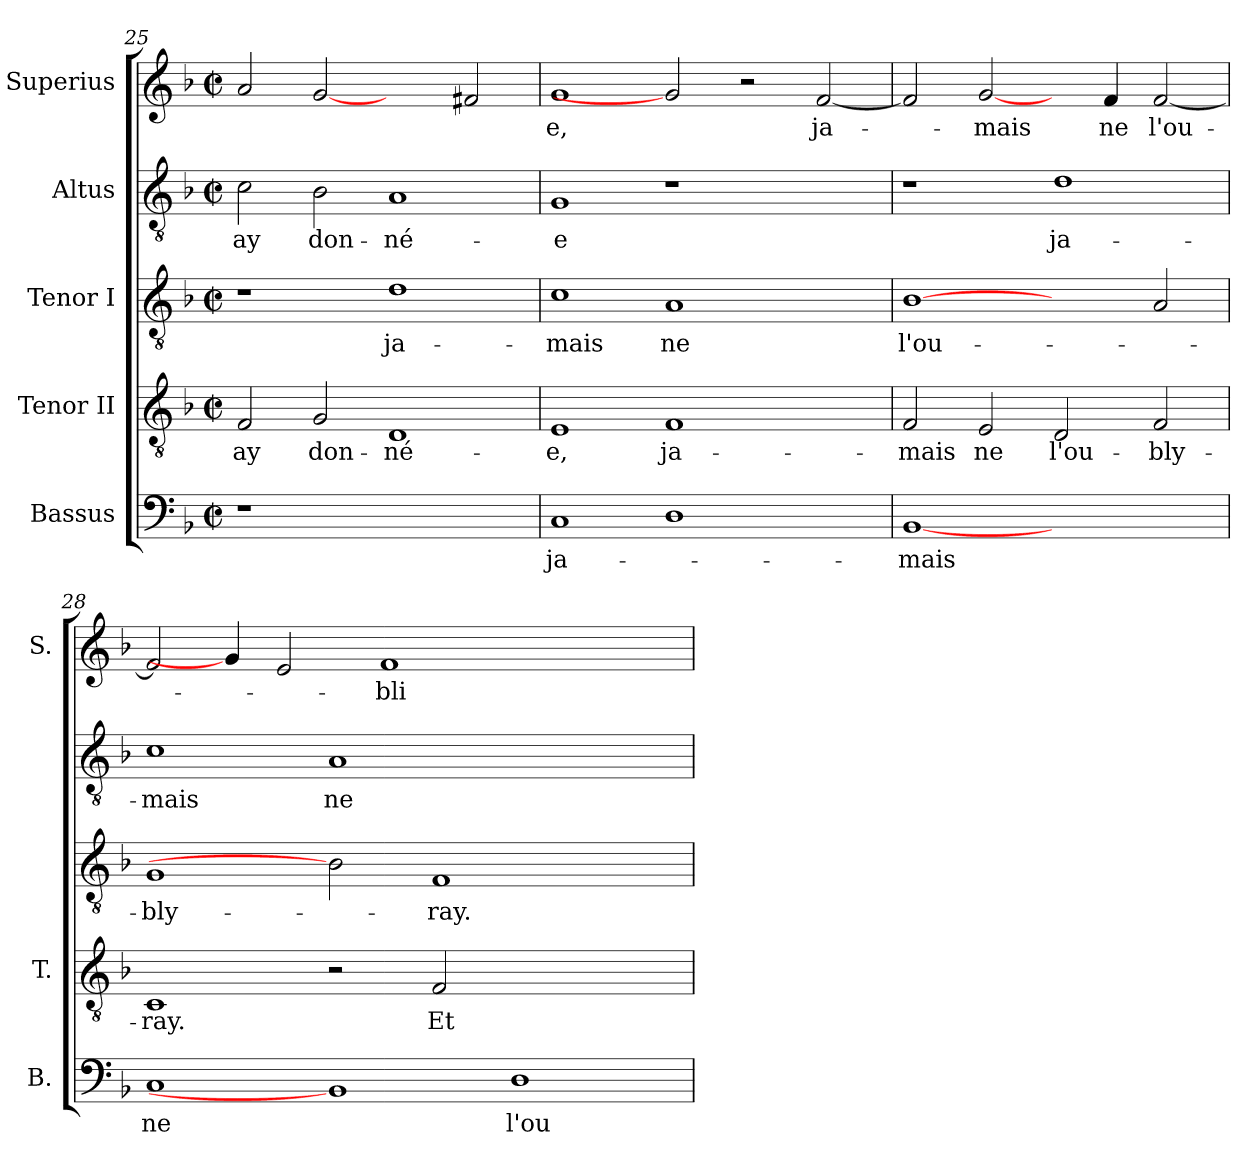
**kern	**text	**kern	**text	**kern	**text	**kern	**text	**kern	**text
*part5	*part5	*part4	*part4	*part3	*part3	*part2	*part2	*part1	*part1
*staff5	*staff5	*staff4	*staff4	*staff3	*staff3	*staff2	*staff2	*staff1	*staff1
*I"Bassus	*	*I"Tenor II	*	*I"Tenor I	*	*I"Altus	*	*I"Superius	*
*I'B.	*	*I'T.	*	*	*	*	*	*I'S.	*
*clefF4	*	*clefGv2	*	*clefGv2	*	*clefGv2	*	*clefG2	*
*	*	*ITrd7c12	*	*ITrd7c12	*	*ITrd7c12	*	*	*
*k[b-]	*	*k[b-]	*	*k[b-]	*	*k[b-]	*	*k[b-]	*
*F:	*	*F:	*	*F:	*	*F:	*	*F:	*
*M2/2	*	*M2/2	*	*M2/2	*	*M2/2	*	*M2/2	*
*met(c|)	*	*met(c|)	*	*met(c|)	*	*met(c|)	*	*met(c|)	*
=25	=25	=25	=25	=25	=25	=25	=25	=25	=25
!LO:N:vis=1	!	!	!	!	!	!	!	!	!
!	!	!	!LO:LY:b:color=#000000	!	!	!	!	!	!
!	!	!	!	!	!	!	!LO:LY:b:color=#000000	!	!
1r	.	2FFi/	ay	1r	.	2Ci\	ay	2ai/	.
!	!	!	!LO:LY:b:color=#000000	!	!	!	!	!	!
!	!	!	!	!	!	!	!LO:LY:b:color=#000000	!	!
.	.	2GGi/	don-	.	.	2BB-i\	don-	[2gi	.
!	!	!	!LO:LY:b:color=#000000	!	!	!	!	!	!
!	!	!	!	!	!LO:LY:b:color=#000000	!	!	!	!
!	!	!	!	!	!	!	!LO:LY:b:color=#000000	!	!
1ryy	.	1DDi	-né-	1Di	ja-	1AAi	-né-	2ryy	.
.	.	.	.	.	.	.	.	2f#Xi/	.
=26	=26	=26	=26	=26	=26	=26	=26	=26	=26
!	!LO:LY:b:color=#000000	!	!	!	!	!	!	!	!
!	!	!	!LO:LY:b:color=#000000	!	!	!	!	!	!
!	!	!	!	!	!LO:LY:b:color=#000000	!	!	!	!
!	!	!	!	!	!	!	!LO:LY:b:color=#000000	!	!
!	!	!	!	!	!	!	!	!	!LO:LY:b:color=#000000
1Ci	ja-	1EEi	-e,	1Ci	-mais	1GGi	-e	1gi	-e,
!	!	!	!LO:LY:b:color=#000000	!	!	!	!	!	!
!	!	!	!	!	!LO:LY:b:color=#000000	!	!	!	!
1Di	.	1FFi	ja-	1AAi	ne	1r	.	2gi]	.
.	.	.	.	.	.	.	.	2r	.
!	!	!	!	!	!	!	!	!	!LO:LY:b:color=#000000
2ryy	.	2ryy	.	2ryy	.	2ryy	.	[<2fi/	ja-
=27	=27	=27	=27	=27	=27	=27	=27	=27	=27
!	!LO:LY:b:color=#000000	!	!	!	!	!	!	!	!
!	!	!	!LO:LY:b:color=#000000	!	!	!	!	!	!
!	!	!	!	!	!LO:LY:b:color=#000000	!	!	!	!
[1BB-i	-mais	2FFi/	-mais	[1BB-i	l'ou-	1r	.	2fi/]	.
!	!	!	!LO:LY:b:color=#000000	!	!	!	!	!	!
!	!	!	!	!	!	!	!	!	!LO:LY:b:color=#000000
.	.	2EEi/	ne	.	.	.	.	[2gi/	-mais
!	!	!	!LO:LY:b:color=#000000	!	!	!	!	!	!
!	!	!	!	!	!	!	!LO:LY:b:color=#000000	!	!
1ryy	.	2DDi/	l'ou-	2ryy	.	1Di	ja-	4ryy	.
!	!	!	!	!	!	!	!	!	!LO:LY:b:color=#000000
.	.	.	.	.	.	.	.	4fi/	ne
!	!	!	!LO:LY:b:color=#000000	!	!	!	!	!	!
!	!	!	!	!	!	!	!	!	!LO:LY:b:color=#000000
.	.	2FFi/	-bly-	2AAi/	.	.	.	[<2fi/	l'ou-
!!LO:PB:g=z
=28	=28	=28	=28	=28	=28	=28	=28	=28	=28
!	!LO:LY:b:color=#000000	!	!	!	!	!	!	!	!
!	!	!	!LO:LY:b:color=#000000	!	!	!	!	!	!
!	!	!	!	!	!LO:LY:b:color=#000000	!	!	!	!
!	!	!	!	!	!	!	!LO:LY:b:color=#000000	!	!
1Ci	ne	1CCi	-ray.	1GGi	-bly-	1Ci	-mais	2fi/]	.
.	.	.	.	.	.	.	.	4gi/]	.
.	.	.	.	.	.	.	.	2ei/	.
!	!	!	!	!	!	!	!LO:LY:b:color=#000000	!	!
1BB-i]	.	2r	.	2BB-i]	.	1AAi	ne	.	.
!	!	!	!	!	!	!	!	!	!LO:LY:b:color=#000000
.	.	.	.	.	.	.	.	1fi	-bli-
!	!	!	!LO:LY:b:color=#000000	!	!	!	!	!	!
!	!	!	!	!	!LO:LY:b:color=#000000	!	!	!	!
.	.	2FFi/	Et	1FFi	-ray.	.	.	.	.
!	!LO:LY:b:color=#000000	!	!	!	!	!	!	!	!
1Di	l'ou-	1ryy	.	.	.	1ryy	.	.	.
.	.	.	.	.	.	.	.	2.ryy	.
.	.	.	.	2ryy	.	.	.	.	.
=	=	=	=	=	=	=	=	=	=
*-	*-	*-	*-	*-	*-	*-	*-	*-	*-
